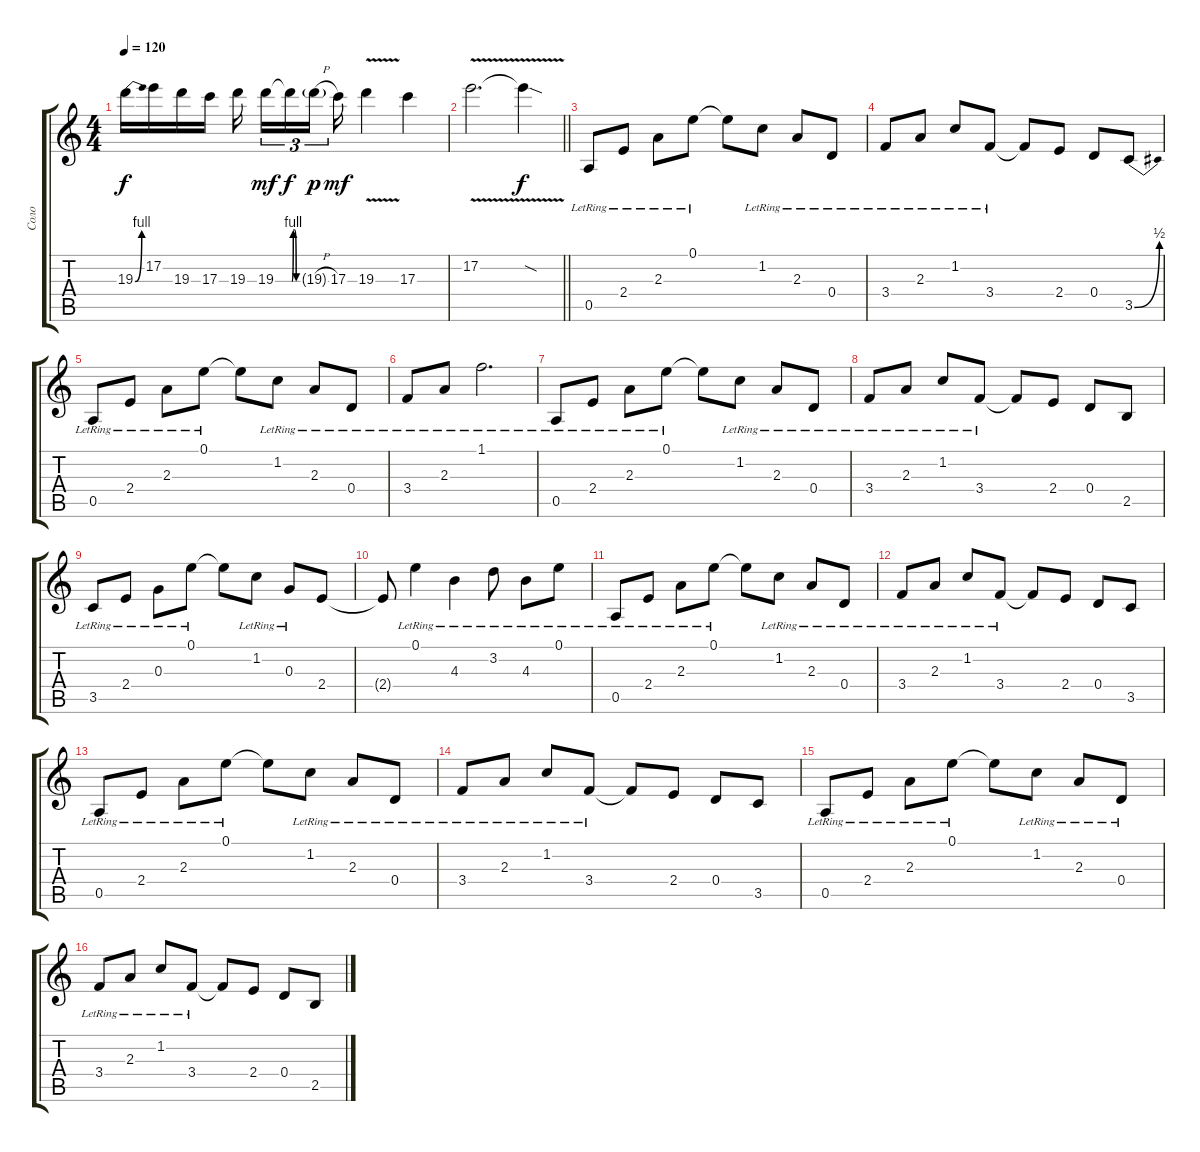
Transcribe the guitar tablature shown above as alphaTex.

\track ("Соло" "Соло") {instrument distortionguitar}
\staff {score tabs}
\tuning (E4 B3 G3 D3 A2 E2) {hide}
\ts (4 4)
\tempo 120
\clef g2
\ks c
19.3{be (bend 0 0 60 4)}.16{dy f} 17.2.16 19.3.16 17.3.16 19.3.16{beam splitsecondary} 19.3.16{tu (3 2) dy mf} 19.3{be (custom 0 0 15 4 30 4 45 0 60 0) t}.16{tu (3 2) dy f} 19.3{h g}.16{tu (3 2) dy p beam splitsecondary} 17.3.16{dy mf} 19.3{v}.4 17.3.4 |
\barLineRight lightlight
17.2{v}.2{d} 17.2{sod t}.4{dy f} |
\section ("" "")
0.5{lr}.8{volume 14 instrument electricguitarclean} 2.4{lr}.8 2.3{lr}.8 0.1{lr}.8 0.1{t}.8 1.2{lr}.8 2.3{lr}.8 0.4{lr}.8 |
3.4{lr}.8 2.3{lr}.8 1.2{lr}.8 3.4{lr}.8 3.4{t}.8 2.4.8 0.4.8 3.5{be (bend 0 0 60 2)}.8 |
0.5{lr}.8 2.4{lr}.8 2.3{lr}.8 0.1{lr}.8 0.1{t}.8 1.2{lr}.8 2.3{lr}.8 0.4{lr}.8 |
3.4{lr}.8 2.3{lr}.8 1.1{lr}.2{d} |
0.5{lr}.8 2.4{lr}.8 2.3{lr}.8 0.1{lr}.8 0.1{t}.8 1.2{lr}.8 2.3{lr}.8 0.4{lr}.8 |
3.4{lr}.8 2.3{lr}.8 1.2{lr}.8 3.4{lr}.8 3.4{t}.8 2.4.8 0.4.8 2.5.8 |
3.5{lr}.8 2.4{lr}.8 0.3{lr}.8 0.1{lr}.8 0.1{t}.8 1.2{lr}.8 0.3{lr}.8 2.4.8 |
2.4{t}.8 0.1{lr}.4 4.3{lr}.4 3.2{lr}.8 4.3{lr}.8 0.1{lr}.8 |
0.5{lr}.8 2.4{lr}.8 2.3{lr}.8 0.1{lr}.8 0.1{t}.8 1.2{lr}.8 2.3{lr}.8 0.4{lr}.8 |
3.4{lr}.8 2.3{lr}.8 1.2{lr}.8 3.4{lr}.8 3.4{t}.8 2.4.8 0.4.8 3.5.8 |
0.5{lr}.8 2.4{lr}.8 2.3{lr}.8 0.1{lr}.8 0.1{t}.8 1.2{lr}.8 2.3{lr}.8 0.4{lr}.8 |
3.4{lr}.8 2.3{lr}.8 1.2{lr}.8 3.4{lr}.8 3.4{t}.8 2.4.8 0.4.8 3.5.8 |
0.5{lr}.8 2.4{lr}.8 2.3{lr}.8 0.1{lr}.8 0.1{t}.8 1.2{lr}.8 2.3{lr}.8 0.4{lr}.8 |
3.4{lr}.8 2.3{lr}.8 1.2{lr}.8 3.4{lr}.8 3.4{t}.8 2.4.8 0.4.8 2.5.8
